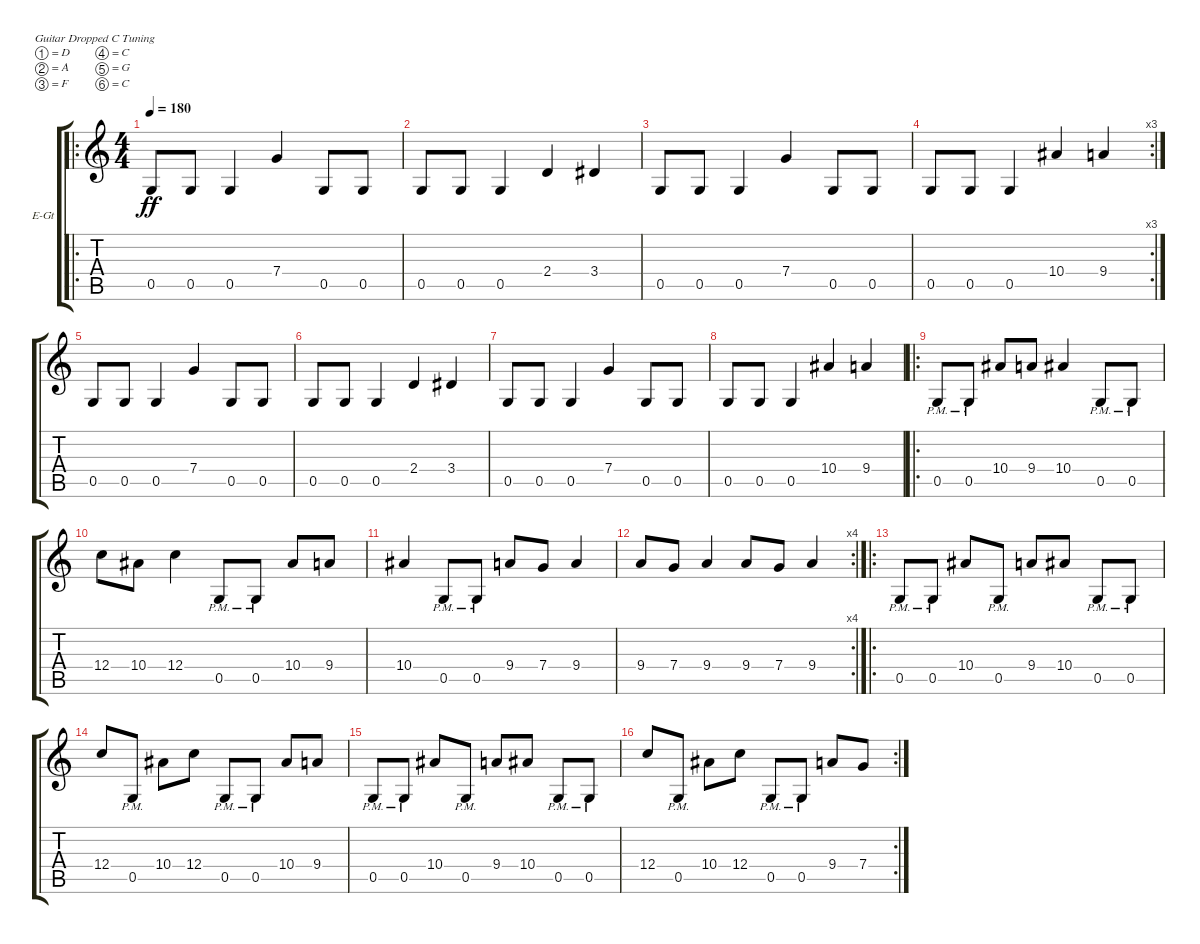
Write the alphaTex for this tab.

\bracketExtendMode groupsimilarinstruments
\firstSystemTrackNameOrientation horizontal
\otherSystemsTrackNameOrientation horizontal
\track ("Electric Guitar 1" "E-Gt") {instrument distortionguitar}
\staff {score tabs}
\tuning (D4 A3 F3 C3 G2 C2)
\ro
\ts (4 4)
\tempo 180
\clef g2
\ks c
0.5.8{dy ff instrument distortionguitar} 0.5.8 0.5.4 7.4.4 0.5.8 0.5.8 |
0.5.8 0.5.8 0.5.4 2.4.4 3.4.4 |
0.5.8 0.5.8 0.5.4 7.4.4 0.5.8 0.5.8 |
\rc 3
0.5.8 0.5.8 0.5.4 10.4.4 9.4.4 |
0.5.8 0.5.8 0.5.4 7.4.4 0.5.8 0.5.8 |
0.5.8 0.5.8 0.5.4 2.4.4 3.4.4 |
0.5.8 0.5.8 0.5.4 7.4.4 0.5.8 0.5.8 |
0.5.8 0.5.8 0.5.4 10.4.4 9.4.4 |
\ro
0.5{pm}.8 0.5{pm}.8 10.4.8 9.4.8 10.4.4 0.5{pm}.8 0.5{pm}.8 |
12.4.8 10.4.8 12.4.4 0.5{pm}.8 0.5{pm}.8 10.4.8 9.4.8 |
10.4.4 0.5{pm}.8 0.5{pm}.8 9.4.8 7.4.8 9.4.4 |
\rc 4
9.4.8 7.4.8 9.4.4 9.4.8 7.4.8 9.4.4 |
\ro
0.5{pm}.8 0.5{pm}.8 10.4.8 0.5{pm}.8 9.4.8 10.4.8 0.5{pm}.8 0.5{pm}.8 |
12.4.8 0.5{pm}.8 10.4.8 12.4.8 0.5{pm}.8 0.5{pm}.8 10.4.8 9.4.8 |
0.5{pm}.8 0.5{pm}.8 10.4.8 0.5{pm}.8 9.4.8 10.4.8 0.5{pm}.8 0.5{pm}.8 |
\rc 2
12.4.8 0.5{pm}.8 10.4.8 12.4.8 0.5{pm}.8 0.5{pm}.8 9.4.8 7.4.8
